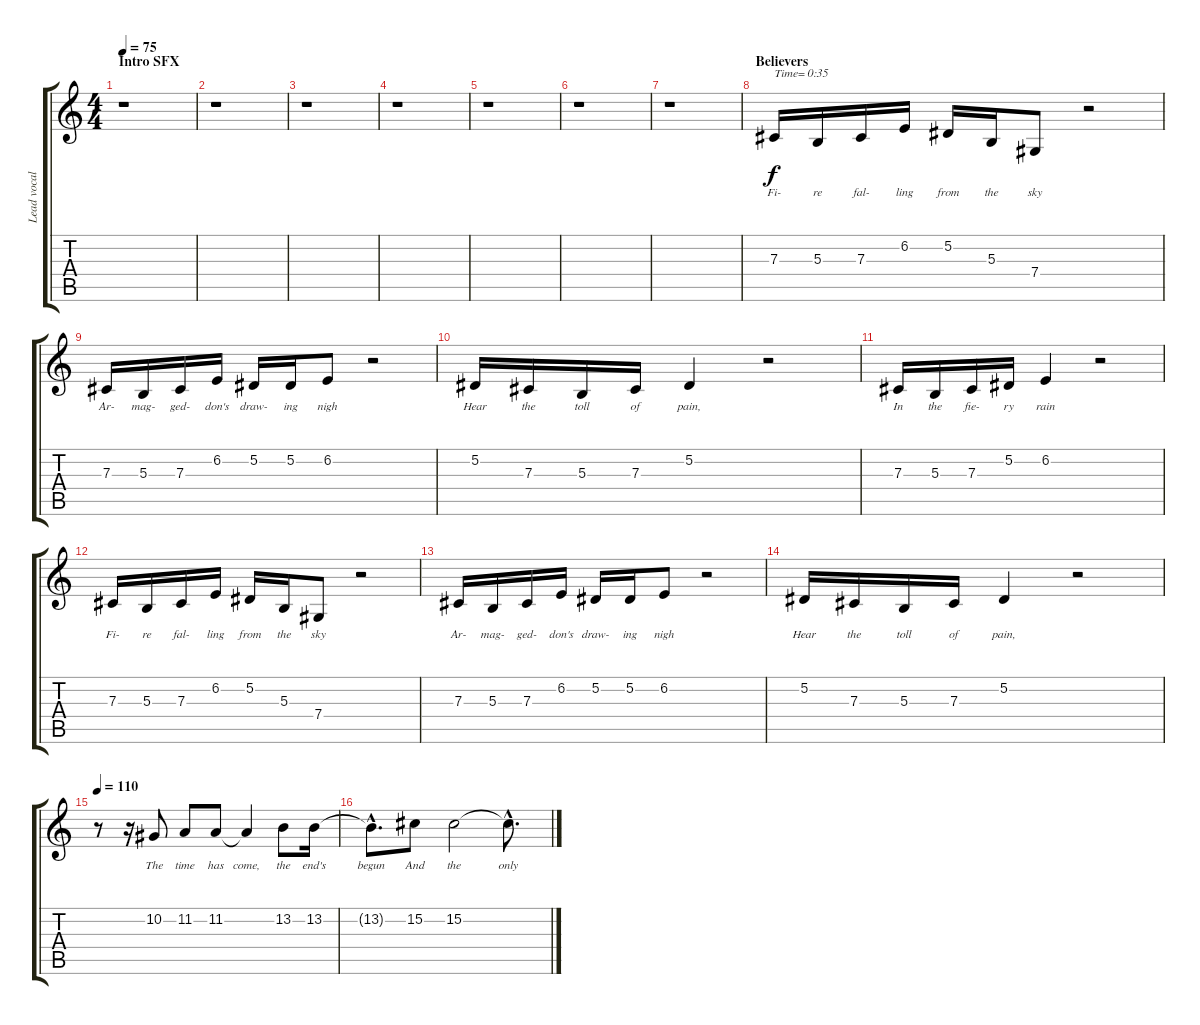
\track ("Lead vocals" "Lead vocal") {instrument trumpet}
\staff {score tabs}
\tuning (Eb4 Bb3 Gb3 Db3 Ab2 Eb2) {hide}
\ts (4 4)
\section ("" "Intro SFX")
\tempo 75
\tempo 55
\tempo 75
\clef g2
\ks c
r.1{dy f instrument trumpet} |
r.1 |
r.1 |
r.1 |
r.1 |
r.1 |
r.1 |
\section ("" "Believers")
7.3.16{txt "Time= 0:35" lyrics (0 "Fi-") lyrics (1 "") lyrics (2 "") lyrics (3 "") lyrics (4 "")} 5.3.16{lyrics (0 "re") lyrics (1 "") lyrics (2 "") lyrics (3 "") lyrics (4 "")} 7.3.16{lyrics (0 "fal-") lyrics (1 "") lyrics (2 "") lyrics (3 "") lyrics (4 "")} 6.2.16{lyrics (0 "ling") lyrics (1 "") lyrics (2 "") lyrics (3 "") lyrics (4 "")} 5.2.16{lyrics (0 "from") lyrics (1 "") lyrics (2 "") lyrics (3 "") lyrics (4 "")} 5.3.16{lyrics (0 "the") lyrics (1 "") lyrics (2 "") lyrics (3 "") lyrics (4 "")} 7.4.8{lyrics (0 "sky") lyrics (1 "") lyrics (2 "") lyrics (3 "") lyrics (4 "")} r.2 |
7.3.16{lyrics (0 "Ar-") lyrics (1 "") lyrics (2 "") lyrics (3 "") lyrics (4 "")} 5.3.16{lyrics (0 "mag-") lyrics (1 "") lyrics (2 "") lyrics (3 "") lyrics (4 "")} 7.3.16{lyrics (0 "ged-") lyrics (1 "") lyrics (2 "") lyrics (3 "") lyrics (4 "")} 6.2.16{lyrics (0 "don's") lyrics (1 "") lyrics (2 "") lyrics (3 "") lyrics (4 "")} 5.2.16{lyrics (0 "draw-") lyrics (1 "") lyrics (2 "") lyrics (3 "") lyrics (4 "")} 5.2.16{lyrics (0 "ing") lyrics (1 "") lyrics (2 "") lyrics (3 "") lyrics (4 "")} 6.2.8{lyrics (0 "nigh") lyrics (1 "") lyrics (2 "") lyrics (3 "") lyrics (4 "")} r.2 |
5.2.16{lyrics (0 "Hear") lyrics (1 "") lyrics (2 "") lyrics (3 "") lyrics (4 "")} 7.3.16{lyrics (0 "the") lyrics (1 "") lyrics (2 "") lyrics (3 "") lyrics (4 "")} 5.3.16{lyrics (0 "toll") lyrics (1 "") lyrics (2 "") lyrics (3 "") lyrics (4 "")} 7.3.16{lyrics (0 "of") lyrics (1 "") lyrics (2 "") lyrics (3 "") lyrics (4 "")} 5.2.4{lyrics (0 "pain,") lyrics (1 "") lyrics (2 "") lyrics (3 "") lyrics (4 "")} r.2 |
7.3.16{lyrics (0 "In") lyrics (1 "") lyrics (2 "") lyrics (3 "") lyrics (4 "")} 5.3.16{lyrics (0 "the") lyrics (1 "") lyrics (2 "") lyrics (3 "") lyrics (4 "")} 7.3.16{lyrics (0 "fie-") lyrics (1 "") lyrics (2 "") lyrics (3 "") lyrics (4 "")} 5.2.16{lyrics (0 "ry") lyrics (1 "") lyrics (2 "") lyrics (3 "") lyrics (4 "")} 6.2.4{lyrics (0 "rain") lyrics (1 "") lyrics (2 "") lyrics (3 "") lyrics (4 "")} r.2 |
7.3.16{lyrics (0 "Fi-") lyrics (1 "") lyrics (2 "") lyrics (3 "") lyrics (4 "")} 5.3.16{lyrics (0 "re") lyrics (1 "") lyrics (2 "") lyrics (3 "") lyrics (4 "")} 7.3.16{lyrics (0 "fal-") lyrics (1 "") lyrics (2 "") lyrics (3 "") lyrics (4 "")} 6.2.16{lyrics (0 "ling") lyrics (1 "") lyrics (2 "") lyrics (3 "") lyrics (4 "")} 5.2.16{lyrics (0 "from") lyrics (1 "") lyrics (2 "") lyrics (3 "") lyrics (4 "")} 5.3.16{lyrics (0 "the") lyrics (1 "") lyrics (2 "") lyrics (3 "") lyrics (4 "")} 7.4.8{lyrics (0 "sky") lyrics (1 "") lyrics (2 "") lyrics (3 "") lyrics (4 "")} r.2 |
7.3.16{lyrics (0 "Ar-") lyrics (1 "") lyrics (2 "") lyrics (3 "") lyrics (4 "")} 5.3.16{lyrics (0 "mag-") lyrics (1 "") lyrics (2 "") lyrics (3 "") lyrics (4 "")} 7.3.16{lyrics (0 "ged-") lyrics (1 "") lyrics (2 "") lyrics (3 "") lyrics (4 "")} 6.2.16{lyrics (0 "don's") lyrics (1 "") lyrics (2 "") lyrics (3 "") lyrics (4 "")} 5.2.16{lyrics (0 "draw-") lyrics (1 "") lyrics (2 "") lyrics (3 "") lyrics (4 "")} 5.2.16{lyrics (0 "ing") lyrics (1 "") lyrics (2 "") lyrics (3 "") lyrics (4 "")} 6.2.8{lyrics (0 "nigh") lyrics (1 "") lyrics (2 "") lyrics (3 "") lyrics (4 "")} r.2 |
5.2.16{lyrics (0 "Hear") lyrics (1 "") lyrics (2 "") lyrics (3 "") lyrics (4 "")} 7.3.16{lyrics (0 "the") lyrics (1 "") lyrics (2 "") lyrics (3 "") lyrics (4 "")} 5.3.16{lyrics (0 "toll") lyrics (1 "") lyrics (2 "") lyrics (3 "") lyrics (4 "")} 7.3.16{lyrics (0 "of") lyrics (1 "") lyrics (2 "") lyrics (3 "") lyrics (4 "")} 5.2.4{lyrics (0 "pain,") lyrics (1 "") lyrics (2 "") lyrics (3 "") lyrics (4 "")} r.2 |
\tempo 110
r.8 r.16 10.2.8{lyrics (0 "The") lyrics (1 "") lyrics (2 "") lyrics (3 "") lyrics (4 "")} 11.2.8{lyrics (0 "time") lyrics (1 "") lyrics (2 "") lyrics (3 "") lyrics (4 "")} 11.2.8{lyrics (0 "has") lyrics (1 "") lyrics (2 "") lyrics (3 "") lyrics (4 "")} 11.2{t}.4{lyrics (0 "come,") lyrics (1 "") lyrics (2 "") lyrics (3 "") lyrics (4 "")} 13.2.8{lyrics (0 "the") lyrics (1 "") lyrics (2 "") lyrics (3 "") lyrics (4 "")} 13.2.16{lyrics (0 "end's") lyrics (1 "") lyrics (2 "") lyrics (3 "") lyrics (4 "")} |
13.2{hac t}.8{d lyrics (0 "begun") lyrics (1 "") lyrics (2 "") lyrics (3 "") lyrics (4 "")} 15.2.8{lyrics (0 "And") lyrics (1 "") lyrics (2 "") lyrics (3 "") lyrics (4 "")} 15.2.2{lyrics (0 "the") lyrics (1 "") lyrics (2 "") lyrics (3 "") lyrics (4 "")} 15.2{hac t}.8{d lyrics (0 "only") lyrics (1 "") lyrics (2 "") lyrics (3 "") lyrics (4 "")}
